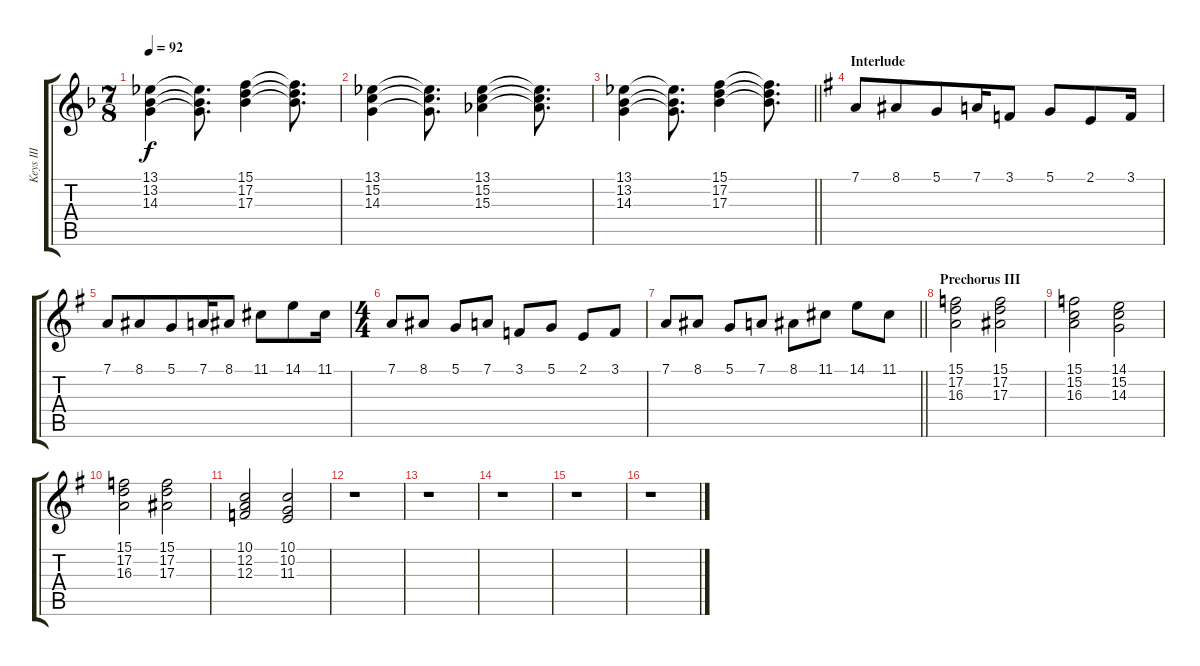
\track ("Keys III" "Keys III") {instrument pad4choir}
\staff {score tabs}
\tuning (D4 A3 F3 C3 G2 D2) {hide}
\ts (7 8)
\tempo 92
\clef g2
\ks dminor
(13.1 13.2 14.3).4{dy f} (13.1{t} 13.2{t} 14.3{t}).8{d} (15.1 17.2 17.3).4 (15.1{t} 17.2{t} 17.3{t}).8{d} |
(13.1 15.2 14.3).4 (13.1{t} 15.2{t} 14.3{t}).8{d} (13.1 15.2 15.3).4 (13.1{t} 15.2{t} 15.3{t}).8{d} |
\barLineRight lightlight
(13.1 13.2 14.3).4 (13.1{t} 13.2{t} 14.3{t}).8{d} (15.1 17.2 17.3).4 (15.1{t} 17.2{t} 17.3{t}).8{d} |
\section ("" "Interlude")
\ks eminor
7.1.8 8.1.8 5.1.8 7.1.16 3.1.8 5.1.8 2.1.8 3.1.16 |
7.1.8 8.1.8 5.1.8 7.1.16 8.1.8 11.1.8 14.1.8 11.1.16 |
\ts (4 4)
7.1.8 8.1.8 5.1.8 7.1.8 3.1.8 5.1.8 2.1.8 3.1.8 |
\barLineRight lightlight
7.1.8 8.1.8 5.1.8 7.1.8 8.1.8 11.1.8 14.1.8 11.1.8 |
\section ("" "Prechorus III")
(15.1 17.2 16.3).2 (15.1 17.2 17.3).2 |
(15.1 15.2 16.3).2 (14.1 15.2 14.3).2 |
(15.1 17.2 16.3).2 (15.1 17.2 17.3).2 |
(10.1 12.2 12.3).2 (10.1 10.2 11.3).2 |
r.1 |
r.1 |
r.1 |
r.1 |
r.1
